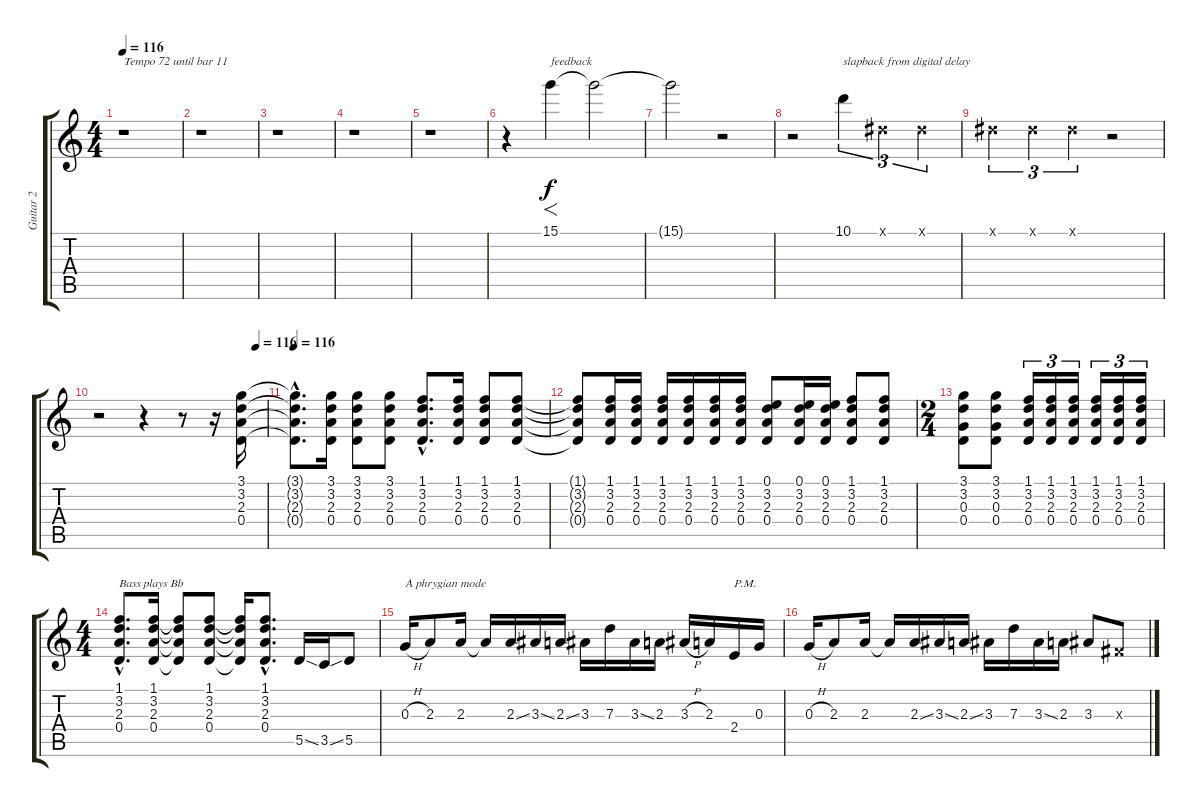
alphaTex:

\track ("Guitar 2" "Guitar 2") {instrument overdrivenguitar}
\staff {score tabs}
\tuning (E4 B3 G3 D3 A2 E2) {hide}
\ts (4 4)
\tempo 116
\tempo 72
\tempo 116
\clef g2
\ks c
r.1{txt "Tempo 72 until bar 11" dy f instrument overdrivenguitar} |
r.1 |
r.1 |
r.1 |
r.1 |
r.4 15.1.4{f txt "feedback"} 15.1{t}.2 |
15.1{t}.2 r.2 |
r.2 10.1.4{tu (3 2) txt "slapback from digital delay"} -1.1{x}.4{tu (3 2)} -1.1{x}.4{tu (3 2)} |
-1.1{x}.4{tu (3 2)} -1.1{x}.4{tu (3 2)} -1.1{x}.4{tu (3 2)} r.2 |
\tempo (116 0.9375)
r.2 r.4 r.8 r.16 (3.1 3.2 2.3 0.4).16 |
\tempo 116
(3.1{hac t} 3.2{hac t} 2.3{hac t} 0.4{hac t}).8{d} (3.1 3.2 2.3 0.4).16 (3.1 3.2 2.3 0.4).8 (3.1 3.2 2.3 0.4).8 (1.1{hac} 3.2{hac} 2.3{hac} 0.4{hac}).8{d} (1.1 3.2 2.3 0.4).16 (1.1 3.2 2.3 0.4).8 (1.1 3.2 2.3 0.4).8 |
(1.1{t} 3.2{t} 2.3{t} 0.4{t}).8 (1.1 3.2 2.3 0.4).16 (1.1 3.2 2.3 0.4).16 (1.1 3.2 2.3 0.4).16 (1.1 3.2 2.3 0.4).16 (1.1 3.2 2.3 0.4).16 (1.1 3.2 2.3 0.4).16 (0.1 3.2 2.3 0.4).8 (0.1 3.2 2.3 0.4).16 (0.1 3.2 2.3 0.4).16 (1.1 3.2 2.3 0.4).8 (1.1 3.2 2.3 0.4).8 |
\ts (2 4)
(3.1 3.2 0.3 0.4).8 (3.1 3.2 0.3 0.4).8 (1.1 3.2 2.3 0.4).16{tu (3 2)} (1.1 3.2 2.3 0.4).16{tu (3 2)} (1.1 3.2 2.3 0.4).16{tu (3 2)} (1.1 3.2 2.3 0.4).16{tu (3 2)} (1.1 3.2 2.3 0.4).16{tu (3 2)} (1.1 3.2 2.3 0.4).16{tu (3 2)} |
\ts (4 4)
(1.1{hac} 3.2{hac} 2.3{hac} 0.4{hac}).8{d txt "Bass plays Bb"} (1.1 3.2 2.3 0.4).16 (1.1{t} 3.2{t} 2.3{t} 0.4{t}).8 (1.1 3.2 2.3 0.4).8 (1.1{t} 3.2{t} 2.3{t} 0.4{t}).16 (1.1{hac} 3.2{hac} 2.3{hac} 0.4{hac}).8{d} 5.5{ss}.16 3.5{ss}.16 5.5.8 |
0.3{h}.16{txt "A phrygian mode"} 2.3.8 2.3.16 2.3{t}.16 2.3{ss}.16 3.3{ss}.16 2.3{ss}.16 3.3.16 7.3.16 3.3{ss}.16 2.3.16 3.3{h}.16 2.3.16 2.4.16{txt "P.M."} 0.3.16 |
0.3{h}.16 2.3.8 2.3.16 2.3{t}.16 2.3{ss}.16 3.3{ss}.16 2.3{ss}.16 3.3.16 7.3.16 3.3{ss}.16 2.3.16 3.3.8 -1.3{x}.8
